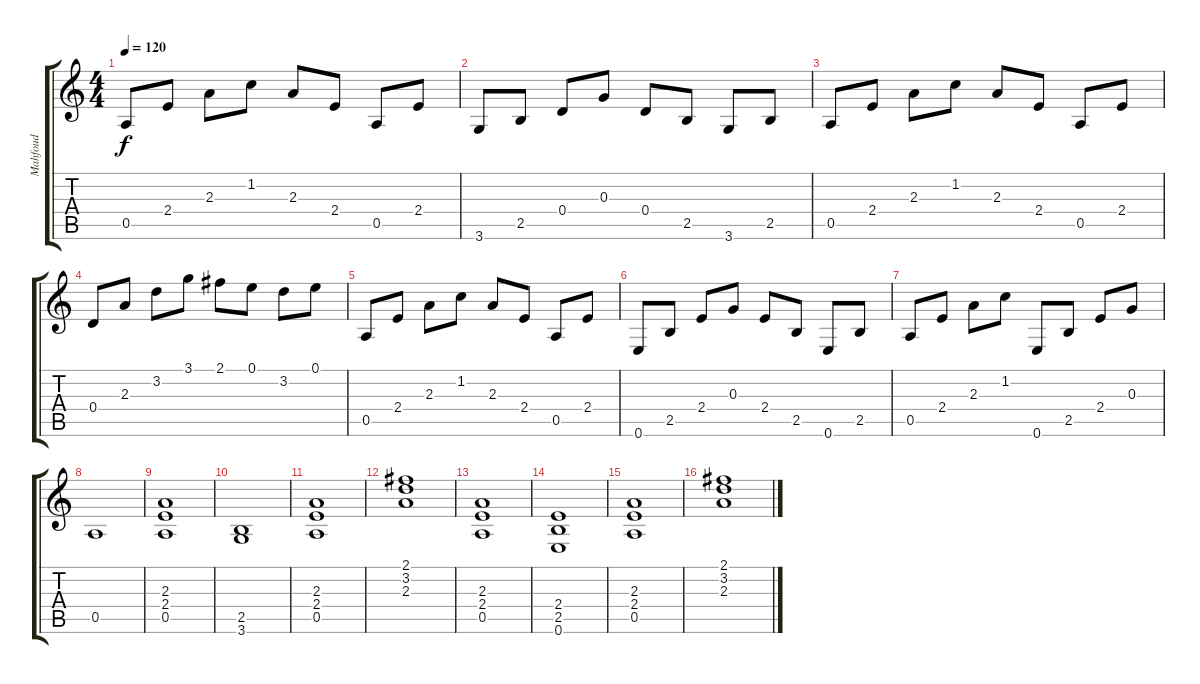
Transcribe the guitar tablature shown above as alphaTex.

\track ("Mahfoud" "Mahfoud") {instrument acousticguitarnylon}
\staff {score tabs}
\tuning (E4 B3 G3 D3 A2 E2) {hide}
\ts (4 4)
\tempo 120
\clef g2
\ks c
0.5.8{dy f instrument acousticguitarnylon} 2.4.8 2.3.8 1.2.8 2.3.8 2.4.8 0.5.8 2.4.8 |
3.6.8 2.5.8 0.4.8 0.3.8 0.4.8 2.5.8 3.6.8 2.5.8 |
0.5.8 2.4.8 2.3.8 1.2.8 2.3.8 2.4.8 0.5.8 2.4.8 |
0.4.8 2.3.8 3.2.8 3.1.8 2.1.8 0.1.8 3.2.8 0.1.8 |
0.5.8 2.4.8 2.3.8 1.2.8 2.3.8 2.4.8 0.5.8 2.4.8 |
0.6.8 2.5.8 2.4.8 0.3.8 2.4.8 2.5.8 0.6.8 2.5.8 |
0.5.8 2.4.8 2.3.8 1.2.8 0.6.8 2.5.8 2.4.8 0.3.8 |
0.5.1 |
(2.3 2.4 0.5).1 |
(2.5 3.6).1 |
(2.3 2.4 0.5).1 |
(2.1 3.2 2.3).1 |
(2.3 2.4 0.5).1 |
(2.4 2.5 0.6).1 |
(2.3 2.4 0.5).1 |
(2.1 3.2 2.3).1
